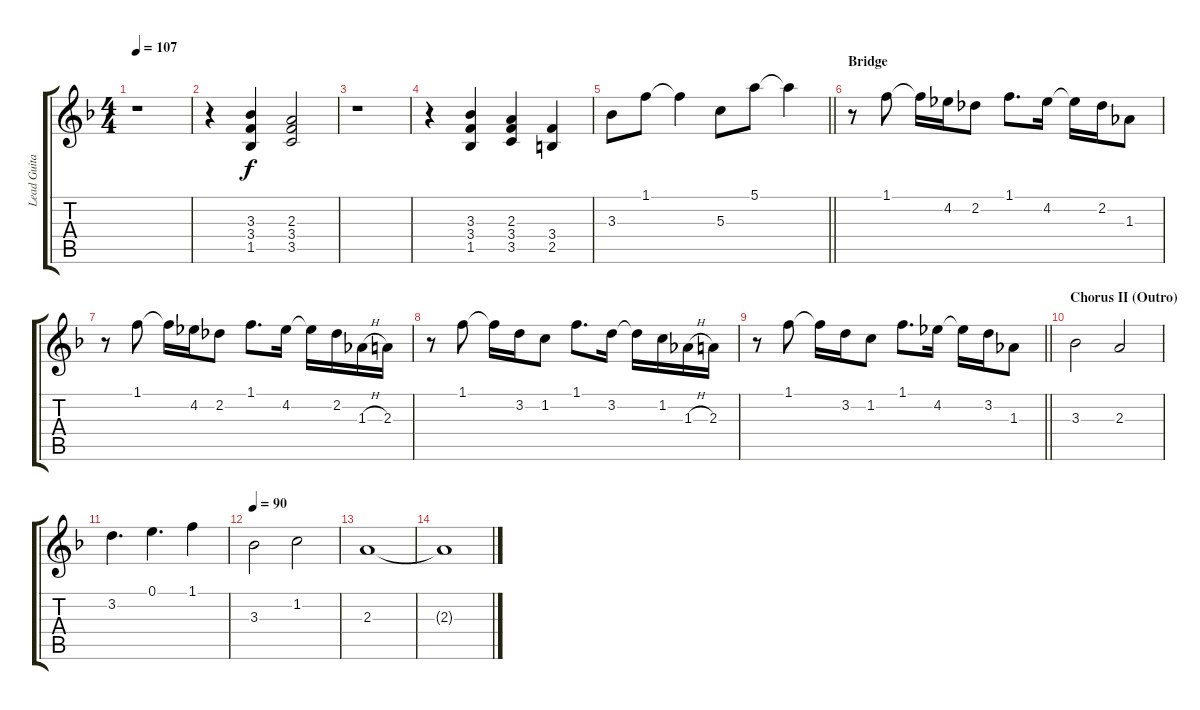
\track ("Lead Guitar" "Lead Guita") {instrument acousticguitarsteel}
\staff {score tabs}
\tuning (E4 B3 G3 D3 A2 E2) {hide}
\ts (4 4)
\tempo 107
\clef g2
\ks f
r.1{dy f} |
r.4 (3.3 3.4 1.5).4 (2.3 3.4 3.5).2 |
r.1 |
r.4 (3.3 3.4 1.5).4 (2.3 3.4 3.5).4 (3.4 2.5).4 |
\barLineRight lightlight
3.3.8 1.1.8 1.1{t}.4 5.3.8 5.1.8 5.1{t}.4 |
\section ("" "Bridge")
r.8 1.1.8 1.1{t}.16 4.2.16 2.2.8 1.1.8{d} 4.2.16 4.2{t}.16 2.2.16 1.3.8 |
r.8 1.1.8 1.1{t}.16 4.2.16 2.2.8 1.1.8{d} 4.2.16 4.2{t}.16 2.2.16 1.3{h}.16 2.3.16 |
r.8 1.1.8 1.1{t}.16 3.2.16 1.2.8 1.1.8{d} 3.2.16 3.2{t}.16 1.2.16 1.3{h}.16 2.3.16 |
\barLineRight lightlight
r.8 1.1.8 1.1{t}.16 3.2.16 1.2.8 1.1.8{d} 4.2.16 4.2{t}.16 3.2.16 1.3.8 |
\section ("" "Chorus II (Outro)")
3.3.2 2.3.2 |
3.2.4{d} 0.1.4{d} 1.1.4 |
\tempo 90
3.3.2 1.2.2 |
2.3.1 |
2.3{t}.1
